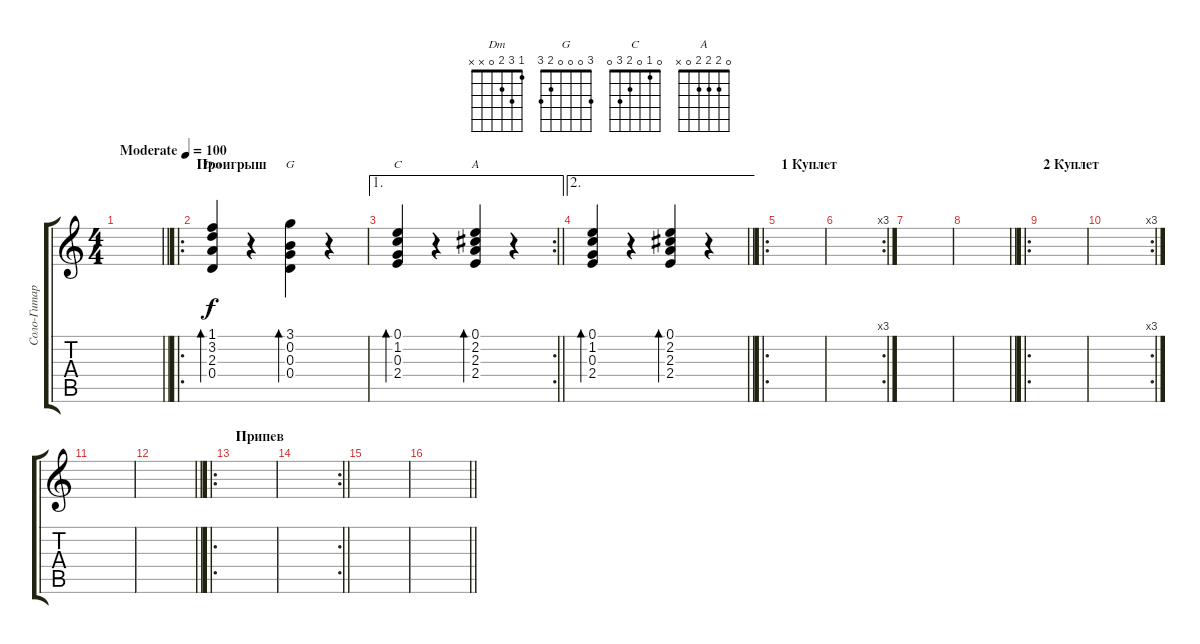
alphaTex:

\track ("Соло-Гитара (Александр Чеснаков)" "Соло-Гитар") {instrument distortionguitar}
\staff {score tabs}
\tuning (E4 B3 G3 D3 A2 E2) {hide}
\chord ("Dm" 1 3 2 0 x x)
\chord ("G" 3 0 0 0 2 3)
\chord ("C" 0 1 0 2 3 0)
\chord ("A" 0 2 2 2 0 x)
\ts (4 4)
\tempo (100 "Moderate")
\clef g2
\barLineRight lightlight
\ks c
|
\ro
\section ("" "Проигрыш")
(1.1 3.2 2.3 0.4).4{bd 60 ch "Dm"} r.4 (3.1 0.2 0.3 0.4).4{bd 60 ch "G"} r.4 |
\ae 1
\rc 2
\barLineRight lightlight
(0.1 1.2 0.3 2.4).4{bd 60 ch "C"} r.4 (0.1 2.2 2.3 2.4).4{bd 60 ch "A"} r.4 |
\ae 2
\barLineRight lightlight
(0.1 1.2 0.3 2.4).4{bd 60} r.4 (0.1 2.2 2.3 2.4).4{bd 60} r.4 |
\ro
\section ("" "1 Куплет")
|
\rc 3
|
|
\barLineRight lightlight
|
\ro
\section ("" "2 Куплет")
|
\rc 3
|
|
\barLineRight lightlight
|
\ro
\section ("" "Припев")
|
\rc 2
\barLineRight lightlight
|
|
\barLineRight lightlight
